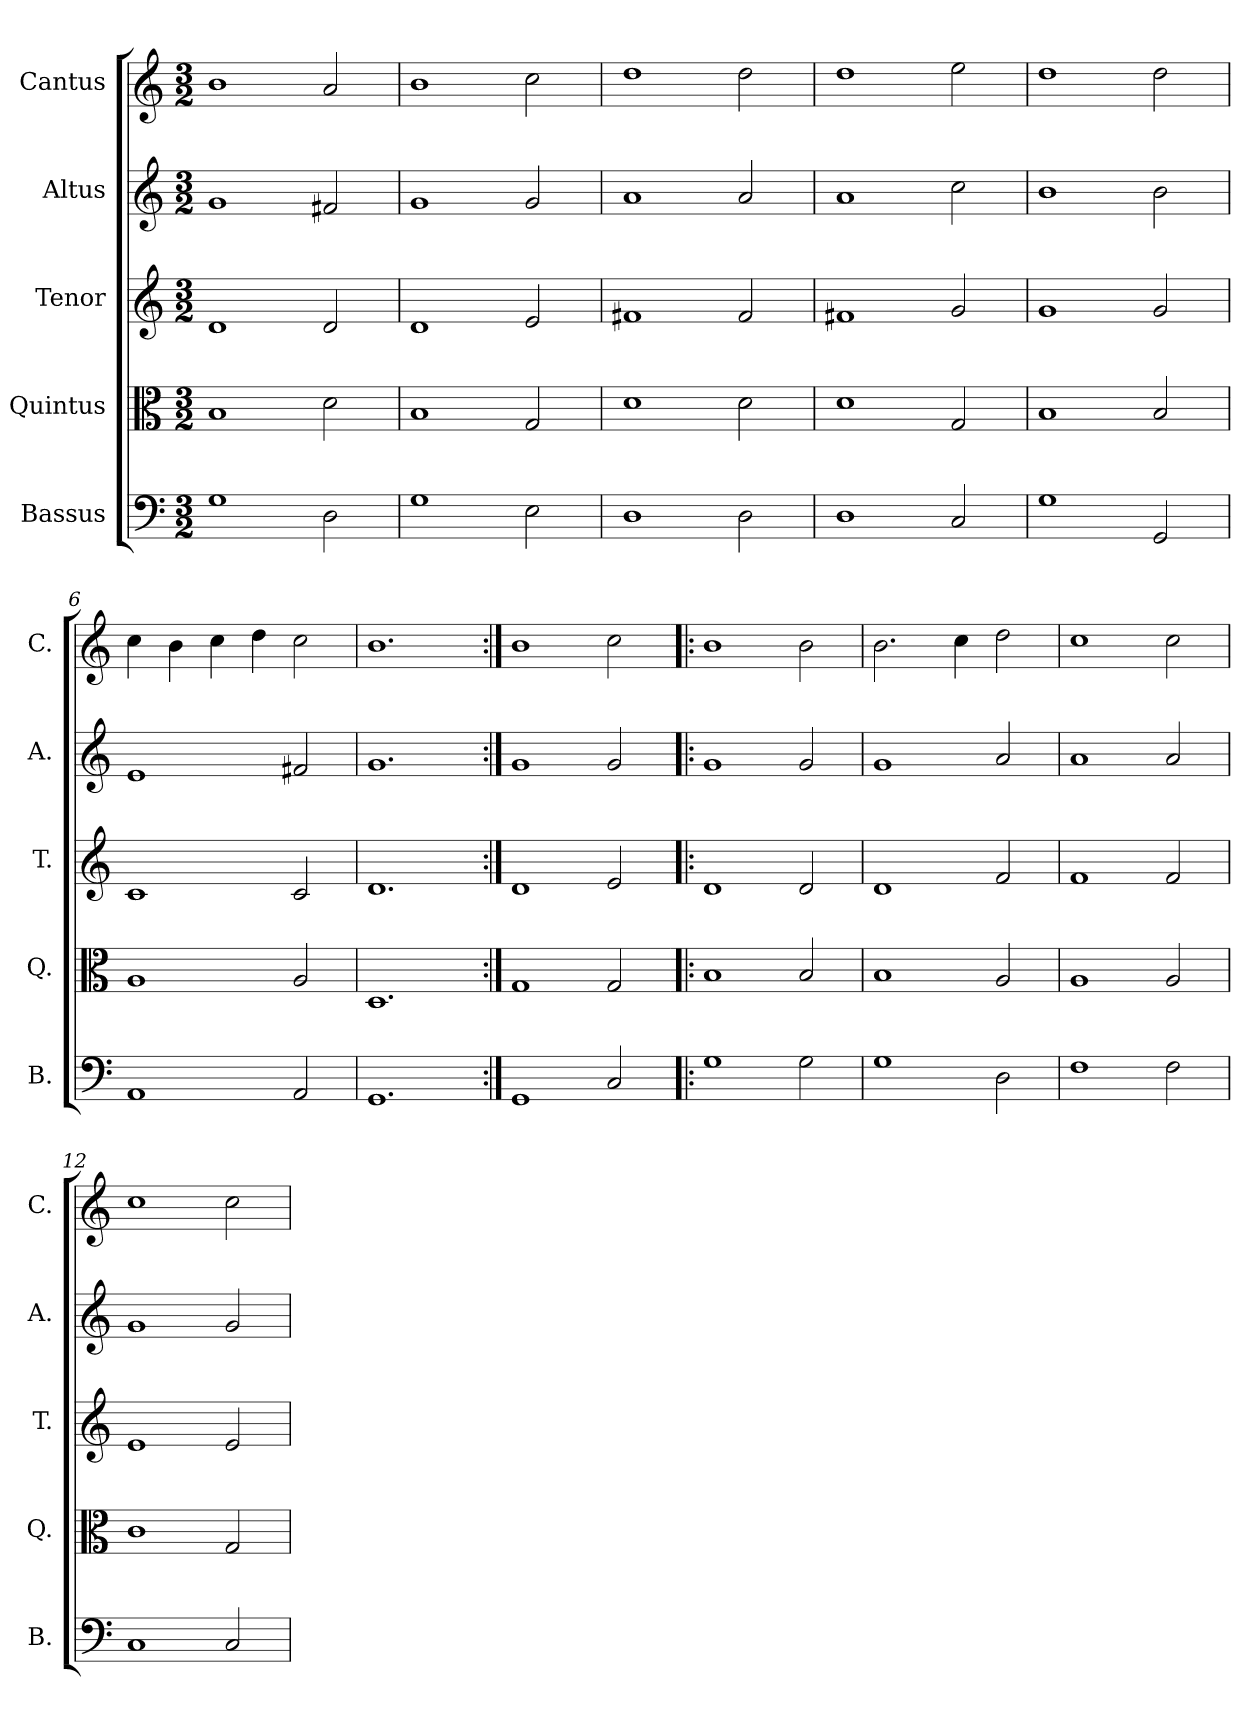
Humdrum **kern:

**kern	**kern	**kern	**kern	**kern
*part5	*part4	*part3	*part2	*part1
*staff5	*staff4	*staff3	*staff2	*staff1
*I"Bassus	*I"Quintus	*I"Tenor	*I"Altus	*I"Cantus
*I'B.	*I'Q.	*I'T.	*I'A.	*I'C.
*clefF4	*clefC3	*clefG2	*clefG2	*clefG2
*k[]	*k[]	*k[]	*k[]	*k[]
*C:	*C:	*C:	*C:	*C:
*M3/2	*M3/2	*M3/2	*M3/2	*M3/2
=1	=1	=1	=1	=1
1G\	1B/	1d/	1g/	1b\
2D\	2d\	2d/	2f#X/	2a/
=2	=2	=2	=2	=2
1G\	1B/	1d/	1g/	1b\
2E\	2G/	2e/	2g/	2cc\
=3	=3	=3	=3	=3
1D\	1d\	1f#X/	1a/	1dd\
2D\	2d\	2f#/	2a/	2dd\
=4	=4	=4	=4	=4
1D\	1d\	1f#X/	1a/	1dd\
2C/	2G/	2g/	2cc\	2ee\
=5	=5	=5	=5	=5
1G\	1B/	1g/	1b\	1dd\
2GG/	2B/	2g/	2b\	2dd\
!!LO:LB:g=z
=6	=6	=6	=6	=6
1AA/	1A/	1c/	1e/	4cc\
.	.	.	.	4b\
.	.	.	.	4cc\
.	.	.	.	4dd\
2AA/	2A/	2c/	2f#X/	2cc\
=7	=7	=7	=7	=7
1.GG/	1.D/	1.d/	1.g/	1.b\
=8:|!	=8:|!	=8:|!	=8:|!	=8:|!
1GG/	1G/	1d/	1g/	1b\
2C/	2G/	2e/	2g/	2cc\
=9!|:	=9!|:	=9!|:	=9!|:	=9!|:
1G\	1B/	1d/	1g/	1b\
2G\	2B/	2d/	2g/	2b\
=10	=10	=10	=10	=10
1G\	1B/	1d/	1g/	2.b\
.	.	.	.	4cc\
2D\	2A/	2f/	2a/	2dd\
!!LO:PB:g=z
=11	=11	=11	=11	=11
1F\	1A/	1f/	1a/	1cc\
2F\	2A/	2f/	2a/	2cc\
=12	=12	=12	=12	=12
1C/	1c\	1e/	1g/	1cc\
2C/	2G/	2e/	2g/	2cc\
=	=	=	=	=
*-	*-	*-	*-	*-
